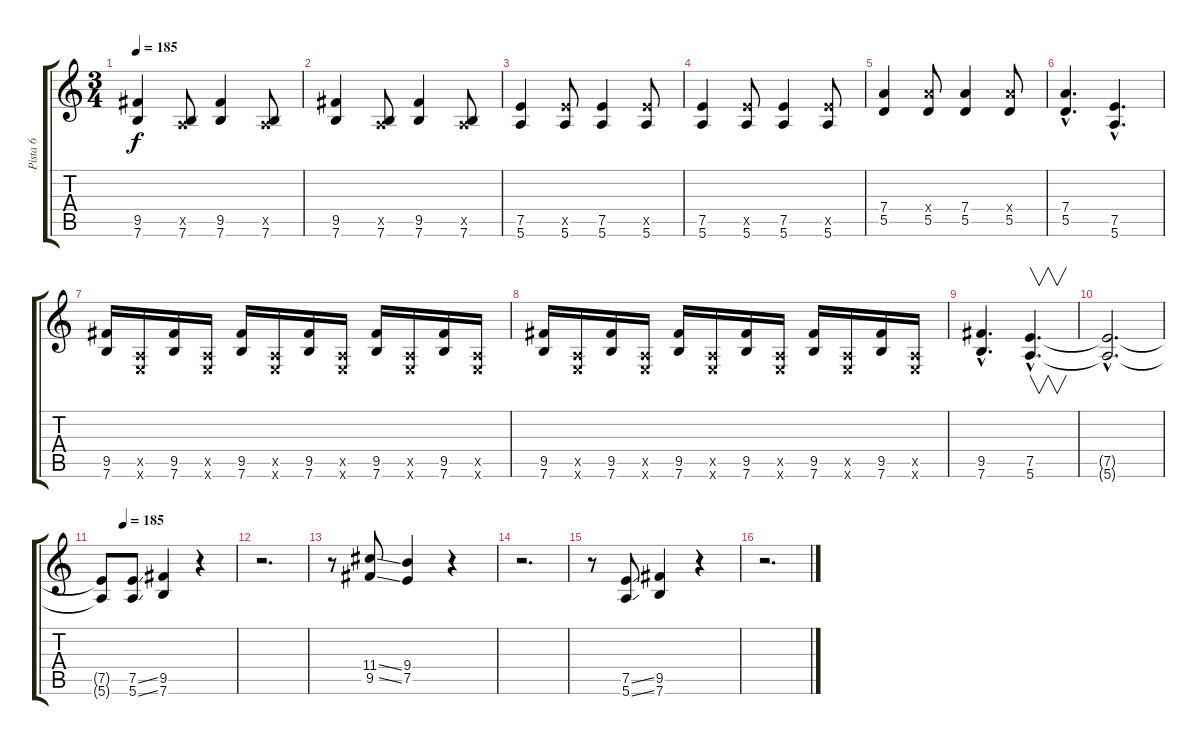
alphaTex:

\track ("Pista 6" "Pista 6") {instrument distortionguitar}
\staff {score tabs}
\tuning (E4 B3 G3 D3 A2 E2) {hide}
\ts (3 4)
\tempo 185
\clef g2
\ks c
(9.5 7.6).4{dy f} (0.5{x} 7.6).8 (9.5 7.6).4 (0.5{x} 7.6).8 |
(9.5 7.6).4 (0.5{x} 7.6).8 (9.5 7.6).4 (0.5{x} 7.6).8 |
(7.5 5.6).4 (7.5{x} 5.6).8 (7.5 5.6).4 (7.5{x} 5.6).8 |
(7.5 5.6).4 (7.5{x} 5.6).8 (7.5 5.6).4 (7.5{x} 5.6).8 |
(7.4 5.5).4 (7.4{x} 5.5).8 (7.4 5.5).4 (7.4{x} 5.5).8 |
(7.4{hac} 5.5{hac}).4{d} (7.5{hac} 5.6{hac}).4{d} |
(9.5 7.6).16 (0.5{x} 0.6{x}).16 (9.5 7.6).16 (0.5{x} 0.6{x}).16 (9.5 7.6).16 (0.5{x} 0.6{x}).16 (9.5 7.6).16 (0.5{x} 0.6{x}).16 (9.5 7.6).16 (0.5{x} 0.6{x}).16 (9.5 7.6).16 (0.5{x} 0.6{x}).16 |
(9.5 7.6).16 (0.5{x} 0.6{x}).16 (9.5 7.6).16 (0.5{x} 0.6{x}).16 (9.5 7.6).16 (0.5{x} 0.6{x}).16 (9.5 7.6).16 (0.5{x} 0.6{x}).16 (9.5 7.6).16 (0.5{x} 0.6{x}).16 (9.5 7.6).16 (0.5{x} 0.6{x}).16 |
(9.5{hac} 7.6{hac}).4{d} (7.5{hac} 5.6{hac}).4{v d} |
(7.5{hac t} 5.6{hac t}).2{d} |
\tempo (185 0.16666666666666666)
(7.5{t} 5.6{t}).8 (7.5{ss} 5.6{ss}).8 (9.5 7.6).4 r.4 |
r.2{d} |
r.8 (11.4{ss} 9.5{ss}).8 (9.4 7.5).4 r.4 |
r.2{d} |
r.8 (7.5{ss} 5.6{ss}).8 (9.5 7.6).4 r.4 |
r.2{d}
